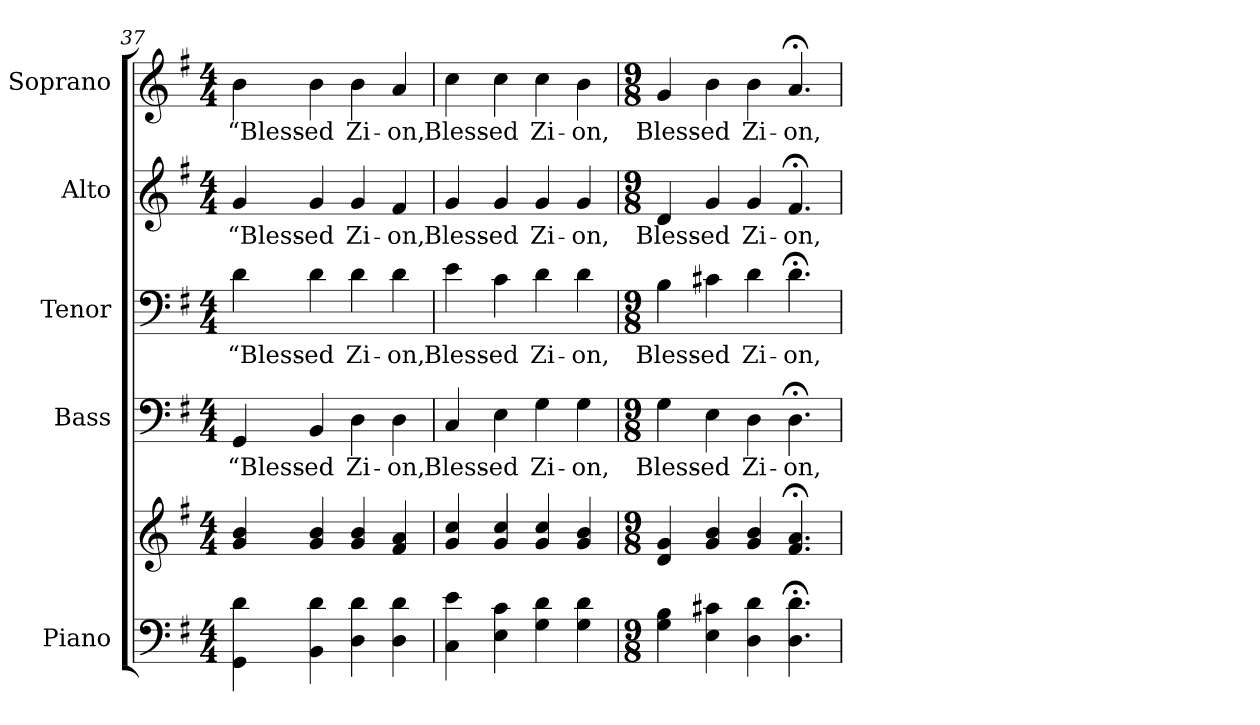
**kern	**kern	**kern	**text	**kern	**text	**kern	**text	**kern	**text
*part5	*part5	*part4	*part4	*part3	*part3	*part2	*part2	*part1	*part1
*staff6	*staff5	*staff4	*staff4	*staff3	*staff3	*staff2	*staff2	*staff1	*staff1
*I"Piano	*	*I"Bass	*	*I"Tenor	*	*I"Alto	*	*I"Soprano	*
*I'Pno.	*	*I'B.	*	*I'T.	*	*I'A.	*	*I'S.	*
*clefF4	*clefG2	*clefF4	*	*clefF4	*	*clefG2	*	*clefG2	*
*k[f#]	*k[f#]	*k[f#]	*	*k[f#]	*	*k[f#]	*	*k[f#]	*
*G:	*G:	*G:	*	*G:	*	*G:	*	*G:	*
*M4/4	*M4/4	*M4/4	*	*M4/4	*	*M4/4	*	*M4/4	*
=37	=37	=37	=37	=37	=37	=37	=37	=37	=37
!	!	!	!LO:LY:b:color=#000000	!	!	!	!	!	!
!	!	!	!	!	!LO:LY:b:color=#000000	!	!	!	!
!	!	!	!	!	!	!	!LO:LY:b:color=#000000	!	!
!	!	!	!	!	!	!	!	!	!LO:LY:b:color=#000000
4GGi\ 4di	4gi/ 4bi	4GGi/	“Bless-	4di\	“Bless-	4gi/	“Bless-	4bi\	“Bless-
!	!	!	!LO:LY:b:color=#000000	!	!	!	!	!	!
!	!	!	!	!	!LO:LY:b:color=#000000	!	!	!	!
!	!	!	!	!	!	!	!LO:LY:b:color=#000000	!	!
!	!	!	!	!	!	!	!	!	!LO:LY:b:color=#000000
4BBi\ 4di	4gi/ 4bi	4BBi/	-ed	4di\	-ed	4gi/	-ed	4bi\	-ed
!	!	!	!LO:LY:b:color=#000000	!	!	!	!	!	!
!	!	!	!	!	!LO:LY:b:color=#000000	!	!	!	!
!	!	!	!	!	!	!	!LO:LY:b:color=#000000	!	!
!	!	!	!	!	!	!	!	!	!LO:LY:b:color=#000000
4Di\ 4di	4gi/ 4bi	4Di\	Zi-	4di\	Zi-	4gi/	Zi-	4bi\	Zi-
!	!	!	!LO:LY:b:color=#000000	!	!	!	!	!	!
!	!	!	!	!	!LO:LY:b:color=#000000	!	!	!	!
!	!	!	!	!	!	!	!LO:LY:b:color=#000000	!	!
!	!	!	!	!	!	!	!	!	!LO:LY:b:color=#000000
4Di\ 4di	4f#i/ 4ai	4Di\	-on,	4di\	-on,	4f#i/	-on,	4ai/	-on,
=38	=38	=38	=38	=38	=38	=38	=38	=38	=38
!	!	!	!LO:LY:b:color=#000000	!	!	!	!	!	!
!	!	!	!	!	!LO:LY:b:color=#000000	!	!	!	!
!	!	!	!	!	!	!	!LO:LY:b:color=#000000	!	!
!	!	!	!	!	!	!	!	!	!LO:LY:b:color=#000000
4Ci\ 4ei	4gi/ 4cci	4Ci/	Bless-	4ei\	Bless-	4gi/	Bless-	4cci\	Bless-
!	!	!	!LO:LY:b:color=#000000	!	!	!	!	!	!
!	!	!	!	!	!LO:LY:b:color=#000000	!	!	!	!
!	!	!	!	!	!	!	!LO:LY:b:color=#000000	!	!
!	!	!	!	!	!	!	!	!	!LO:LY:b:color=#000000
4Ei\ 4ci	4gi/ 4cci	4Ei\	-ed	4ci\	-ed	4gi/	-ed	4cci\	-ed
!	!	!	!LO:LY:b:color=#000000	!	!	!	!	!	!
!	!	!	!	!	!LO:LY:b:color=#000000	!	!	!	!
!	!	!	!	!	!	!	!LO:LY:b:color=#000000	!	!
!	!	!	!	!	!	!	!	!	!LO:LY:b:color=#000000
4Gi\ 4di	4gi/ 4cci	4Gi\	Zi-	4di\	Zi-	4gi/	Zi-	4cci\	Zi-
!	!	!	!LO:LY:b:color=#000000	!	!	!	!	!	!
!	!	!	!	!	!LO:LY:b:color=#000000	!	!	!	!
!	!	!	!	!	!	!	!LO:LY:b:color=#000000	!	!
!	!	!	!	!	!	!	!	!	!LO:LY:b:color=#000000
4Gi\ 4di	4gi/ 4bi	4Gi\	-on,	4di\	-on,	4gi/	-on,	4bi\	-on,
!!LO:PB:g=z
=39	=39	=39	=39	=39	=39	=39	=39	=39	=39
*M9/8	*M9/8	*M9/8	*	*M9/8	*	*M9/8	*	*M9/8	*
!	!	!	!LO:LY:b:color=#000000	!	!	!	!	!	!
!	!	!	!	!	!LO:LY:b:color=#000000	!	!	!	!
!	!	!	!	!	!	!	!LO:LY:b:color=#000000	!	!
!	!	!	!	!	!	!	!	!	!LO:LY:b:color=#000000
4Gi\ 4Bi	4di/ 4gi	4Gi\	Bless-	4Bi\	Bless-	4di/	Bless-	4gi/	Bless-
!	!	!	!LO:LY:b:color=#000000	!	!	!	!	!	!
!	!	!	!	!	!LO:LY:b:color=#000000	!	!	!	!
!	!	!	!	!	!	!	!LO:LY:b:color=#000000	!	!
!	!	!	!	!	!	!	!	!	!LO:LY:b:color=#000000
4Ei\ 4c#Xi	4gi/ 4bi	4Ei\	-ed	4c#Xi\	-ed	4gi/	-ed	4bi\	-ed
!	!	!	!LO:LY:b:color=#000000	!	!	!	!	!	!
!	!	!	!	!	!LO:LY:b:color=#000000	!	!	!	!
!	!	!	!	!	!	!	!LO:LY:b:color=#000000	!	!
!	!	!	!	!	!	!	!	!	!LO:LY:b:color=#000000
4Di\ 4di	4gi/ 4bi	4Di\	Zi-	4di\	Zi-	4gi/	Zi-	4bi\	Zi-
!	!	!	!LO:LY:b:color=#000000	!	!	!	!	!	!
!	!	!	!	!	!LO:LY:b:color=#000000	!	!	!	!
!	!	!	!	!	!	!	!LO:LY:b:color=#000000	!	!
!	!	!	!	!	!	!	!	!	!LO:LY:b:color=#000000
4.Di\; 4.di;	4.f#i/; 4.ai;	4.D;i\	-on,	4.d;i\	-on,	4.f#;i/	-on,	4.a;i/	-on,
=	=	=	=	=	=	=	=	=	=
*-	*-	*-	*-	*-	*-	*-	*-	*-	*-
